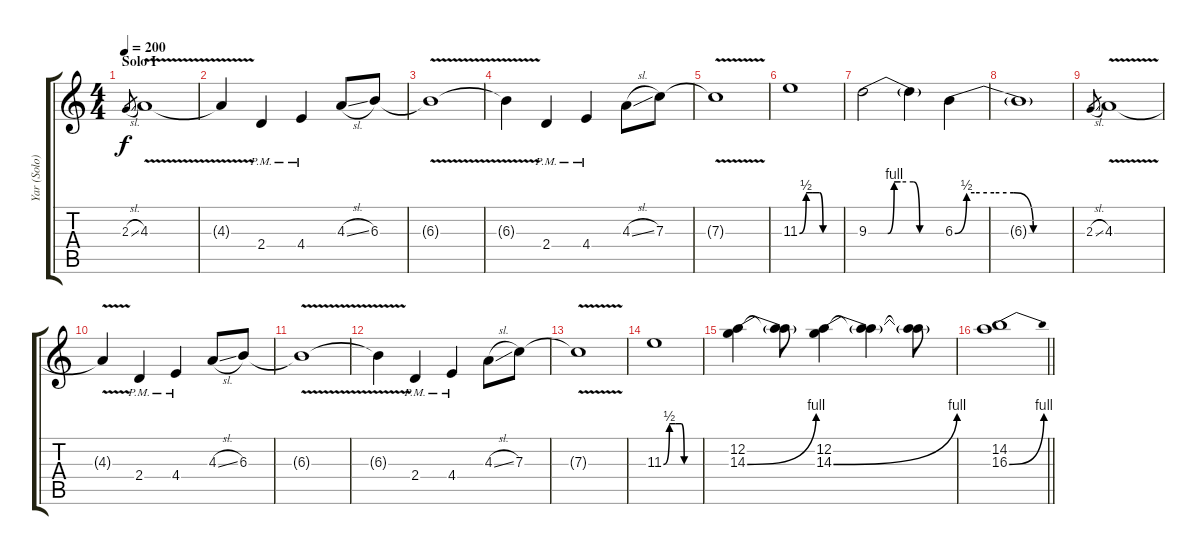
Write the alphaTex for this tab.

\track ("Yar (Solo)" "Yar (Solo)") {instrument distortionguitar}
\staff {score tabs}
\tuning (D4 A3 F3 C3 G2 C2) {hide}
\ts (4 4)
\section ("" "Solo I")
\tempo 200
\clef g2
\ks c
2.3{sl}.8{gr dy f} 4.3{v}.1{volume 15} |
4.3{t}.4 2.4{pm}.4 4.4{pm}.4 4.3{sl}.8 6.3.8 |
6.3{v t}.1 |
6.3{t}.4 2.4{pm}.4 4.4{pm}.4 4.3{sl}.8 7.3.8 |
7.3{v t}.1 |
11.3{be (custom 0 0 10 2 20 2 30 2 35 0 60 0)}.1 |
9.3{be (custom 0 0 15 0 20 4 25 4 35 4 40 0 60 0)}.2 9.3{t}.4 6.3{be (custom 0 0 6 2 10 2 20 2 30 2 40 0 60 0)}.4 |
6.3{t}.1 |
2.3{sl}.8{gr} 4.3{v}.1 |
4.3{t}.4 2.4{pm}.4 4.4{pm}.4 4.3{sl}.8 6.3.8 |
6.3{v t}.1 |
6.3{t}.4 2.4{pm}.4 4.4{pm}.4 4.3{sl}.8 7.3.8 |
7.3{v t}.1 |
11.3{be (custom 0 0 10 2 20 2 30 2 35 0 60 0)}.1 |
(12.2 14.3{be (bend 0 0 60 4)}).4 (12.2{t} 14.3{t}).8 (12.2 14.3{be (bend 0 0 60 4)}).4 (12.2{t} 14.3{t}).4 (12.2{t} 14.3{t}).8 |
\barLineRight lightlight
(14.2 16.3{be (bend 0 0 60 4)}).1
